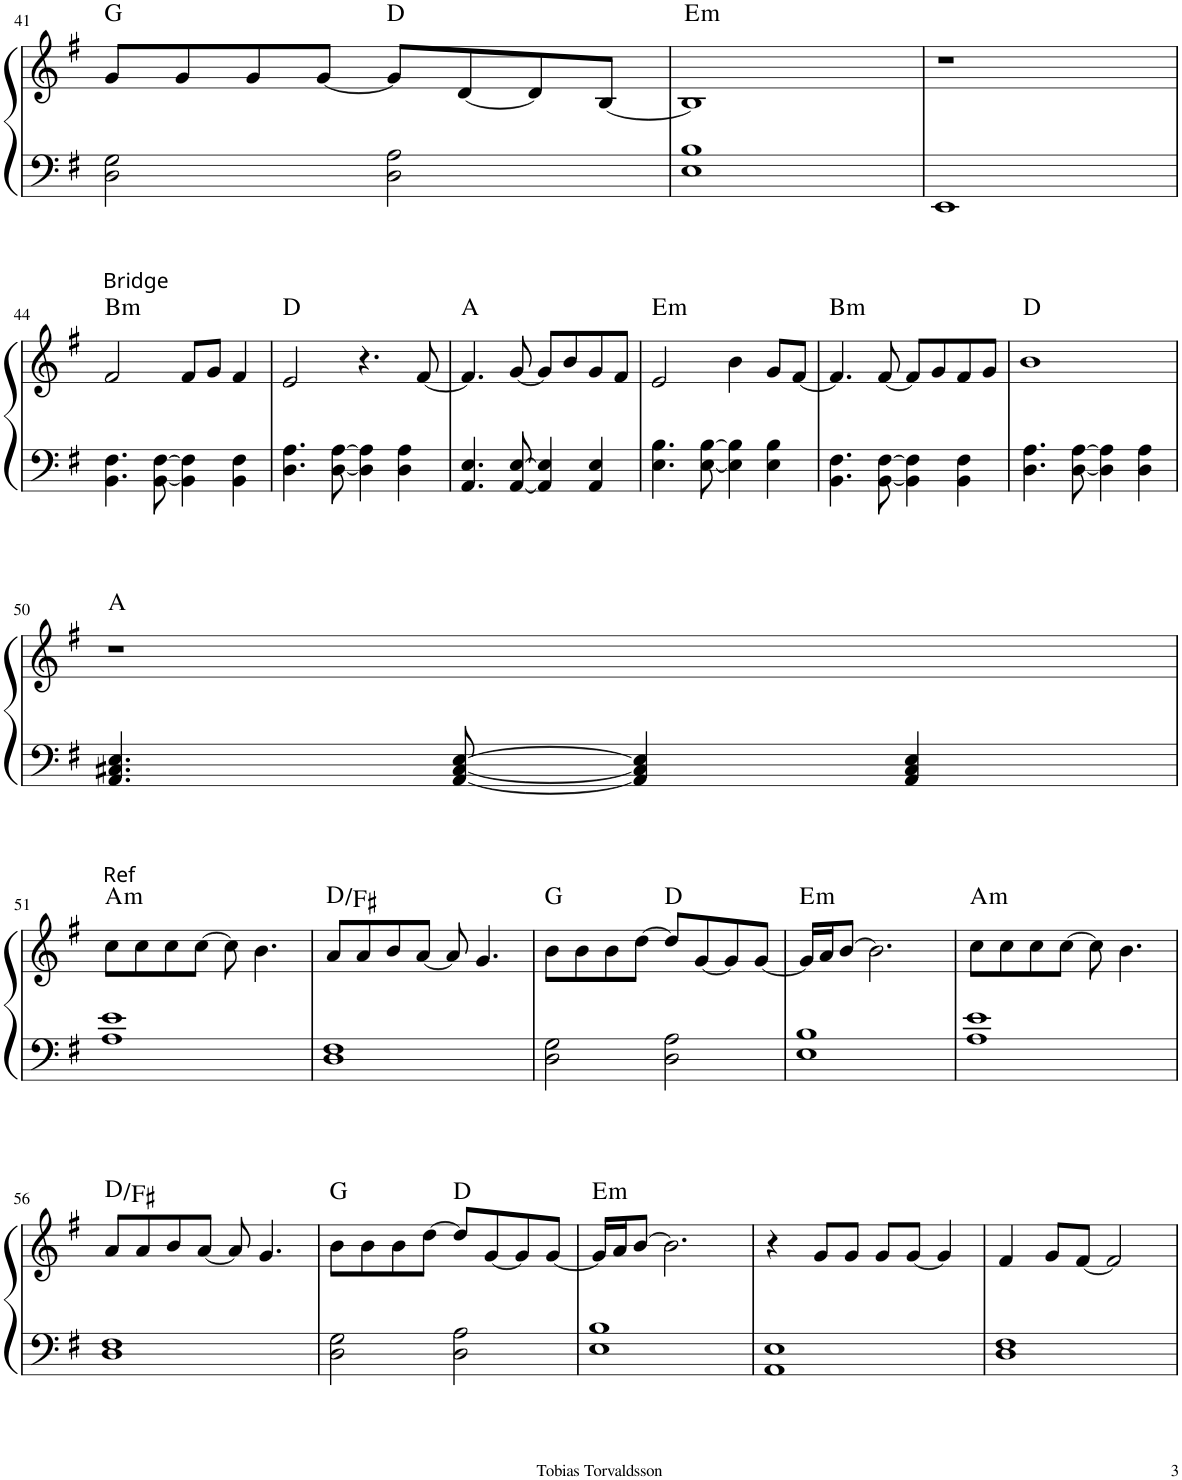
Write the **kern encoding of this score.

**kern	**kern	**harte
*part1	*part1	*part1
*staff2	*staff1	*
*I"Piano	*	*
*I'Pno.	*	*
!!LO:PB:g=z
*clefF4	*clefG2	*
*k[f#]	*k[f#]	*
*e:	*e:	*
*M4/4	*M4/4	*
=41	=41	=41
2D\ 2G\	8g/L	G:maj
.	8g/	.
.	8g/	.
.	[8g/J	.
2D\ 2A\	8g/L]	D:maj
.	[8d/	.
.	8d/]	.
.	[8B/J	.
=42	=42	=42
!	!	!LO:H:kt=m
1E 1B	1B]	E:min
=43	=43	=43
1EE	1r	.
!!LO:LB:g=z
=44	=44	=44
!	!LO:TX:a:t=Bridge	!LO:H:kt=m
4.BB\ 4.F#\	2f#/	B:min
[8BB\ [8F#\	.	.
4BB\] 4F#\]	8f#/L	.
.	8g/J	.
4BB\ 4F#\	4f#/	.
=45	=45	=45
4.D\ 4.A\	2e/	D:maj
[8D\ [8A\	.	.
4D\] 4A\]	4.r	.
4D\ 4A\	.	.
.	[8f#/	.
=46	=46	=46
4.AA/ 4.E/	4.f#/]	A:maj
[8AA/ [8E/	[8g/	.
4AA/] 4E/]	8g/L]	.
.	8b/	.
4AA/ 4E/	8g/	.
.	8f#/J	.
=47	=47	=47
!	!	!LO:H:kt=m
4.E\ 4.B\	2e/	E:min
[8E\ [8B\	.	.
4E\] 4B\]	4b\	.
4E\ 4B\	8g/L	.
.	[8f#/J	.
=48	=48	=48
!	!	!LO:H:kt=m
4.BB\ 4.F#\	4.f#/]	B:min
[8BB\ [8F#\	[8f#/	.
4BB\] 4F#\]	8f#/L]	.
.	8g/	.
4BB\ 4F#\	8f#/	.
.	8g/J	.
=49	=49	=49
4.D\ 4.A\	1b	D:maj
[8D\ [8A\	.	.
4D\] 4A\]	.	.
4D\ 4A\	.	.
!!LO:LB:g=z
=50	=50	=50
4.AA/ 4.C#X/ 4.E/	1r	A:maj
[8AA/ [8C#/ [8E/	.	.
4AA/] 4C#/] 4E/]	.	.
4AA/ 4C#/ 4E/	.	.
!!LO:LB:g=z
=51	=51	=51
!	!LO:TX:a:t=Ref	!LO:H:kt=m
1A 1e	8cc\L	A:min
.	8cc\	.
.	8cc\	.
.	[8cc\J	.
.	8cc\]	.
.	4.b\	.
=52	=52	=52
1D 1F#	8a/L	D:maj/3
.	8a/	.
.	8b/	.
.	[8a/J	.
.	8a/]	.
.	4.g/	.
=53	=53	=53
2D\ 2G\	8b\L	G:maj
.	8b\	.
.	8b\	.
.	[8dd\J	.
2D\ 2A\	8dd/L]	D:maj
.	[8g/	.
.	8g/]	.
.	[8g/J	.
=54	=54	=54
!	!	!LO:H:kt=m
1E 1B	16g/LL]	E:min
.	16a/J	.
.	[8b/J	.
.	2.b\]	.
=55	=55	=55
!	!	!LO:H:kt=m
1A 1e	8cc\L	A:min
.	8cc\	.
.	8cc\	.
.	[8cc\J	.
.	8cc\]	.
.	4.b\	.
!!LO:LB:g=z
=56	=56	=56
1D 1F#	8a/L	D:maj/3
.	8a/	.
.	8b/	.
.	[8a/J	.
.	8a/]	.
.	4.g/	.
=57	=57	=57
2D\ 2G\	8b\L	G:maj
.	8b\	.
.	8b\	.
.	[8dd\J	.
2D\ 2A\	8dd/L]	D:maj
.	[8g/	.
.	8g/]	.
.	[8g/J	.
=58	=58	=58
!	!	!LO:H:kt=m
1E 1B	16g/LL]	E:min
.	16a/J	.
.	[8b/J	.
.	2.b\]	.
=59	=59	=59
1AA 1E	4r	.
.	8g/L	.
.	8g/J	.
.	8g/L	.
.	[8g/J	.
.	4g/]	.
=60	=60	=60
1D 1F#	4f#/	.
.	8g/L	.
.	[8f#/J	.
.	2f#/]	.
=	=	=
*-	*-	*-
